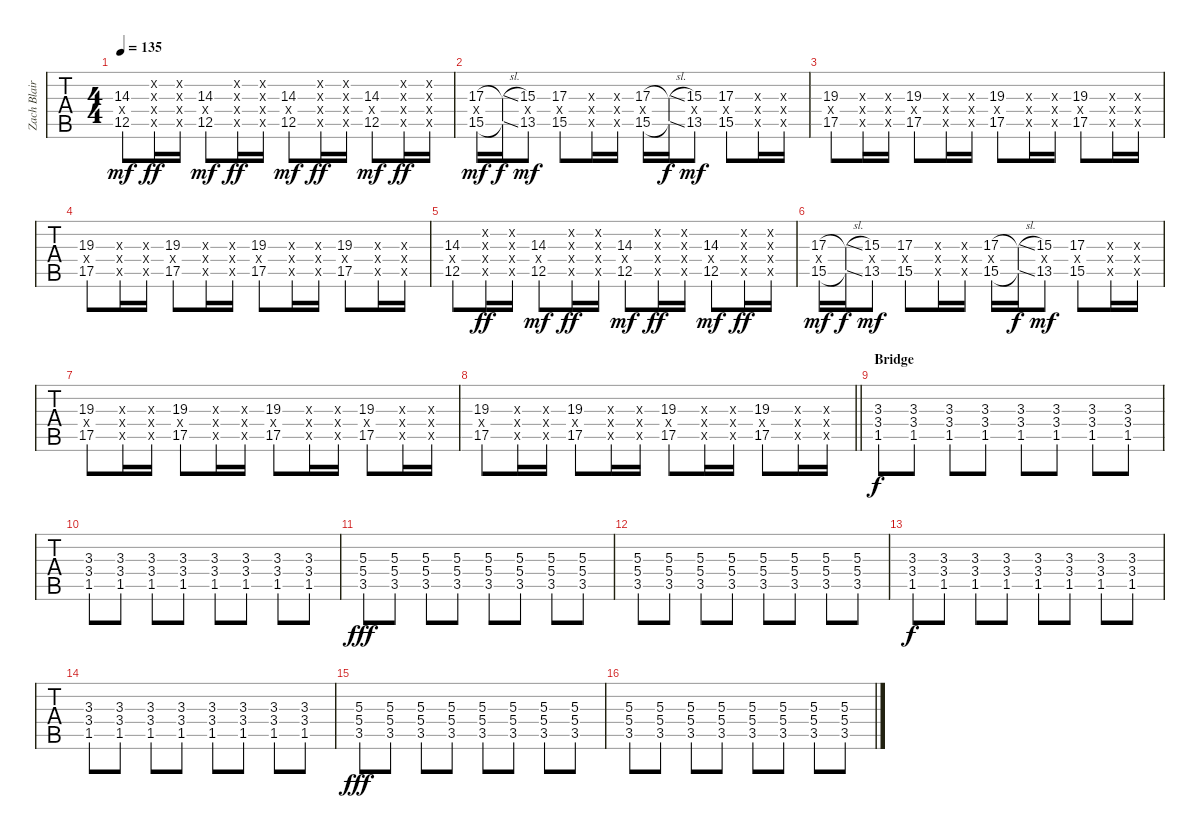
\track ("Zach Blair - Guitar One" "Zach Blair") {instrument distortionguitar}
\staff {tabs}
\tuning (Eb4 Bb3 Gb3 Db3 Ab2 Eb2) {hide}
\ts (4 4)
\tempo 135
\clef g2
\ks c
(14.3 12.4{x} 12.5).8{dy mf} (12.2{x} 12.3{x} 12.4{x} 12.5{x}).16{dy ff} (12.2{x} 12.3{x} 12.4{x} 12.5{x}).16 (14.3 12.4{x} 12.5).8{dy mf} (12.2{x} 12.3{x} 12.4{x} 12.5{x}).16{dy ff} (12.2{x} 12.3{x} 12.4{x} 12.5{x}).16 (14.3 12.4{x} 12.5).8{dy mf} (12.2{x} 12.3{x} 12.4{x} 12.5{x}).16{dy ff} (12.2{x} 12.3{x} 12.4{x} 12.5{x}).16 (14.3 12.4{x} 12.5).8{dy mf} (12.2{x} 12.3{x} 12.4{x} 12.5{x}).16{dy ff} (12.2{x} 12.3{x} 12.4{x} 12.5{x}).16 |
(17.3 15.4{x} 15.5).16{dy mf} (17.3{sl t} 15.5{sl t}).16{dy f} (15.3 13.4{x} 13.5).8{dy mf} (17.3 15.4{x} 15.5).8 (15.3{x} 15.4{x} 15.5{x}).16 (15.3{x} 15.4{x} 15.5{x}).16 (17.3 15.4{x} 15.5).16 (17.3{sl t} 15.5{sl t}).16{dy f} (15.3 13.4{x} 13.5).8{dy mf} (17.3 15.4{x} 15.5).8 (15.3{x} 15.4{x} 15.5{x}).16 (15.3{x} 15.4{x} 15.5{x}).16 |
(19.3 17.4{x} 17.5).8 (17.3{x} 17.4{x} 17.5{x}).16 (17.3{x} 17.4{x} 17.5{x}).16 (19.3 17.4{x} 17.5).8 (17.3{x} 17.4{x} 17.5{x}).16 (17.3{x} 17.4{x} 17.5{x}).16 (19.3 17.4{x} 17.5).8 (17.3{x} 17.4{x} 17.5{x}).16 (17.3{x} 17.4{x} 17.5{x}).16 (19.3 17.4{x} 17.5).8 (17.3{x} 17.4{x} 17.5{x}).16 (17.3{x} 17.4{x} 17.5{x}).16 |
(19.3 17.4{x} 17.5).8 (17.3{x} 17.4{x} 17.5{x}).16 (17.3{x} 17.4{x} 17.5{x}).16 (19.3 17.4{x} 17.5).8 (17.3{x} 17.4{x} 17.5{x}).16 (17.3{x} 17.4{x} 17.5{x}).16 (19.3 17.4{x} 17.5).8 (17.3{x} 17.4{x} 17.5{x}).16 (17.3{x} 17.4{x} 17.5{x}).16 (19.3 17.4{x} 17.5).8 (17.3{x} 17.4{x} 17.5{x}).16 (17.3{x} 17.4{x} 17.5{x}).16 |
(14.3 12.4{x} 12.5).8 (12.2{x} 12.3{x} 12.4{x} 12.5{x}).16{dy ff} (12.2{x} 12.3{x} 12.4{x} 12.5{x}).16 (14.3 12.4{x} 12.5).8{dy mf} (12.2{x} 12.3{x} 12.4{x} 12.5{x}).16{dy ff} (12.2{x} 12.3{x} 12.4{x} 12.5{x}).16 (14.3 12.4{x} 12.5).8{dy mf} (12.2{x} 12.3{x} 12.4{x} 12.5{x}).16{dy ff} (12.2{x} 12.3{x} 12.4{x} 12.5{x}).16 (14.3 12.4{x} 12.5).8{dy mf} (12.2{x} 12.3{x} 12.4{x} 12.5{x}).16{dy ff} (12.2{x} 12.3{x} 12.4{x} 12.5{x}).16 |
(17.3 15.4{x} 15.5).16{dy mf} (17.3{sl t} 15.5{sl t}).16{dy f} (15.3 13.4{x} 13.5).8{dy mf} (17.3 15.4{x} 15.5).8 (15.3{x} 15.4{x} 15.5{x}).16 (15.3{x} 15.4{x} 15.5{x}).16 (17.3 15.4{x} 15.5).16 (17.3{sl t} 15.5{sl t}).16{dy f} (15.3 13.4{x} 13.5).8{dy mf} (17.3 15.4{x} 15.5).8 (15.3{x} 15.4{x} 15.5{x}).16 (15.3{x} 15.4{x} 15.5{x}).16 |
(19.3 17.4{x} 17.5).8 (17.3{x} 17.4{x} 17.5{x}).16 (17.3{x} 17.4{x} 17.5{x}).16 (19.3 17.4{x} 17.5).8 (17.3{x} 17.4{x} 17.5{x}).16 (17.3{x} 17.4{x} 17.5{x}).16 (19.3 17.4{x} 17.5).8 (17.3{x} 17.4{x} 17.5{x}).16 (17.3{x} 17.4{x} 17.5{x}).16 (19.3 17.4{x} 17.5).8 (17.3{x} 17.4{x} 17.5{x}).16 (17.3{x} 17.4{x} 17.5{x}).16 |
\barLineRight lightlight
(19.3 17.4{x} 17.5).8 (17.3{x} 17.4{x} 17.5{x}).16 (17.3{x} 17.4{x} 17.5{x}).16 (19.3 17.4{x} 17.5).8 (17.3{x} 17.4{x} 17.5{x}).16 (17.3{x} 17.4{x} 17.5{x}).16 (19.3 17.4{x} 17.5).8 (17.3{x} 17.4{x} 17.5{x}).16 (17.3{x} 17.4{x} 17.5{x}).16 (19.3 17.4{x} 17.5).8 (17.3{x} 17.4{x} 17.5{x}).16 (17.3{x} 17.4{x} 17.5{x}).16 |
\section ("" "Bridge")
(3.3 3.4 1.5).8{dy f} (3.3 3.4 1.5).8 (3.3 3.4 1.5).8 (3.3 3.4 1.5).8 (3.3 3.4 1.5).8 (3.3 3.4 1.5).8 (3.3 3.4 1.5).8 (3.3 3.4 1.5).8 |
(3.3 3.4 1.5).8 (3.3 3.4 1.5).8 (3.3 3.4 1.5).8 (3.3 3.4 1.5).8 (3.3 3.4 1.5).8 (3.3 3.4 1.5).8 (3.3 3.4 1.5).8 (3.3 3.4 1.5).8 |
(5.3 5.4 3.5).8{dy fff} (5.3 5.4 3.5).8 (5.3 5.4 3.5).8 (5.3 5.4 3.5).8 (5.3 5.4 3.5).8 (5.3 5.4 3.5).8 (5.3 5.4 3.5).8 (5.3 5.4 3.5).8 |
(5.3 5.4 3.5).8 (5.3 5.4 3.5).8 (5.3 5.4 3.5).8 (5.3 5.4 3.5).8 (5.3 5.4 3.5).8 (5.3 5.4 3.5).8 (5.3 5.4 3.5).8 (5.3 5.4 3.5).8 |
(3.3 3.4 1.5).8{dy f} (3.3 3.4 1.5).8 (3.3 3.4 1.5).8 (3.3 3.4 1.5).8 (3.3 3.4 1.5).8 (3.3 3.4 1.5).8 (3.3 3.4 1.5).8 (3.3 3.4 1.5).8 |
(3.3 3.4 1.5).8 (3.3 3.4 1.5).8 (3.3 3.4 1.5).8 (3.3 3.4 1.5).8 (3.3 3.4 1.5).8 (3.3 3.4 1.5).8 (3.3 3.4 1.5).8 (3.3 3.4 1.5).8 |
(5.3 5.4 3.5).8{dy fff} (5.3 5.4 3.5).8 (5.3 5.4 3.5).8 (5.3 5.4 3.5).8 (5.3 5.4 3.5).8 (5.3 5.4 3.5).8 (5.3 5.4 3.5).8 (5.3 5.4 3.5).8 |
(5.3 5.4 3.5).8 (5.3 5.4 3.5).8 (5.3 5.4 3.5).8 (5.3 5.4 3.5).8 (5.3 5.4 3.5).8 (5.3 5.4 3.5).8 (5.3 5.4 3.5).8 (5.3 5.4 3.5).8
